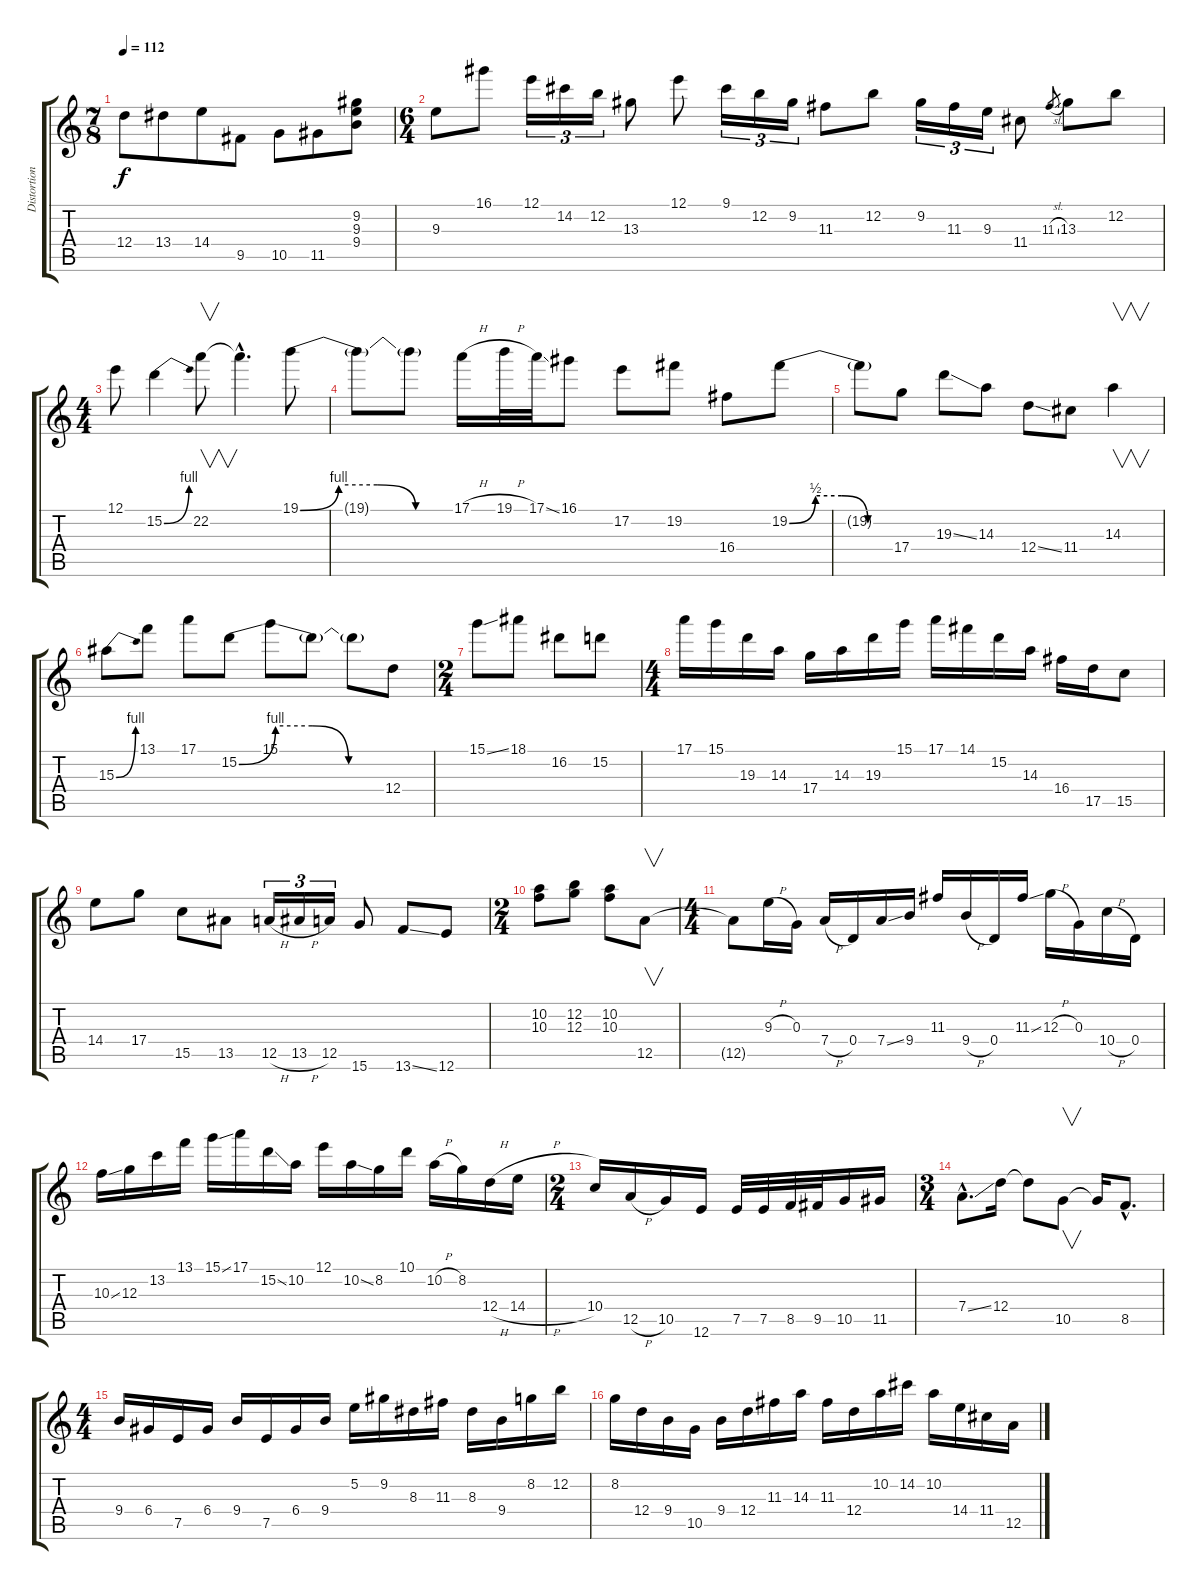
\track ("Distortion Guitar" "Distortion") {instrument distortionguitar}
\staff {score tabs}
\tuning (E4 B3 G3 D3 A2 E2) {hide}
\ts (7 8)
\tempo 112
\clef g2
\ks c
12.4.8{dy f} 13.4.8 14.4.8 9.5.8 10.5.8 11.5.8 (9.2 9.3 9.4).8 |
\ts (6 4)
9.3.8 16.1.8 12.1.16{tu (3 2)} 14.2.16{tu (3 2)} 12.2.16{tu (3 2)} 13.3.8 12.1.8 9.1.16{tu (3 2)} 12.2.16{tu (3 2)} 9.2.16{tu (3 2)} 11.3.8 12.2.8 9.2.16{tu (3 2)} 11.3.16{tu (3 2)} 9.3.16{tu (3 2)} 11.4.8 11.3{sl}.8{gr} 13.3.8 12.2.8 |
\ts (4 4)
12.1.8 15.2{be (bend 0 0 60 4)}.4 22.2.8{v} 22.2{hac t}.4{d} 19.1{be (custom 0 0 15 4 30 4 45 0 60 0)}.8 |
19.1{t}.8 19.1{t}.8 17.1{h}.16 19.1{h}.32 17.1{ss}.32 16.1.8 17.2.8 19.2.8 16.4.8 19.2{be (custom 0 0 15 2 30 2 45 0 60 0)}.8 |
19.2{t}.8 17.4.8 19.3{ss}.8 14.3.8 12.4{ss}.8 11.4.8 14.3.4{v} |
15.3{be (bend 0 0 60 4)}.8 13.1.8 17.1.8 15.2{be (custom 0 0 15 4 30 4 45 0 60 0)}.8 15.1.8 15.2{t}.8 15.2{t}.8 12.4.8 |
\ts (2 4)
15.1{ss}.8 18.1.8 16.2.8 15.2.8 |
\ts (4 4)
17.1.16 15.1.16 19.3.16 14.3.16 17.4.16 14.3.16 19.3.16 15.1.16 17.1.16 14.1.16 15.2.16 14.3.16 16.4.16 17.5.16 15.5.8 |
14.4.8 17.4.8 15.5.8 13.5.8 12.5{h}.16{tu (3 2)} 13.5{h}.16{tu (3 2)} 12.5.16{tu (3 2)} 15.6.8 13.6{ss}.8 12.6.8 |
\ts (2 4)
(10.2 10.3).8 (12.2 12.3).8 (10.2 10.3).8 12.5.8{v} |
\ts (4 4)
12.5{t}.8 9.3{h}.16 0.3.16 7.4{h}.16 0.4.16 7.4{ss}.16 9.4.16 11.3.16 9.4{h}.16 0.4.16 11.3{ss}.16 12.3{h}.16 0.3.16 10.4{h}.16 0.4.16 |
10.3{ss}.16 12.3.16 13.2.16 13.1.16 15.1{ss}.16 17.1.16 15.2{ss}.16 10.2.16 12.1.16 10.2{ss}.16 8.2.16 10.1.16 10.2{h}.16 8.2.16 12.4{h}.16 14.4{h}.16 |
\ts (2 4)
10.4.16 12.5{h}.16 10.5.16 12.6.16 7.5.32 7.5.32 8.5.32 9.5.32 10.5.16 11.5.16 |
\ts (3 4)
7.4{ss hac}.8{d} 12.4.16 12.4{t}.8 10.5.8{v} 10.5{t}.16 8.5{hac}.8{d} |
\ts (4 4)
9.4.16 6.4.16 7.5.16 6.4.16 9.4.16 7.5.16 6.4.16 9.4.16 5.2.16 9.2.16 8.3.16 11.3.16 8.3.16 9.4.16 8.2.16 12.2.16 |
8.2.16 12.4.16 9.4.16 10.5.16 9.4.16 12.4.16 11.3.16 14.3.16 11.3.16 12.4.16 10.2.16 14.2.16 10.2.16 14.4.16 11.4.16 12.5.16
